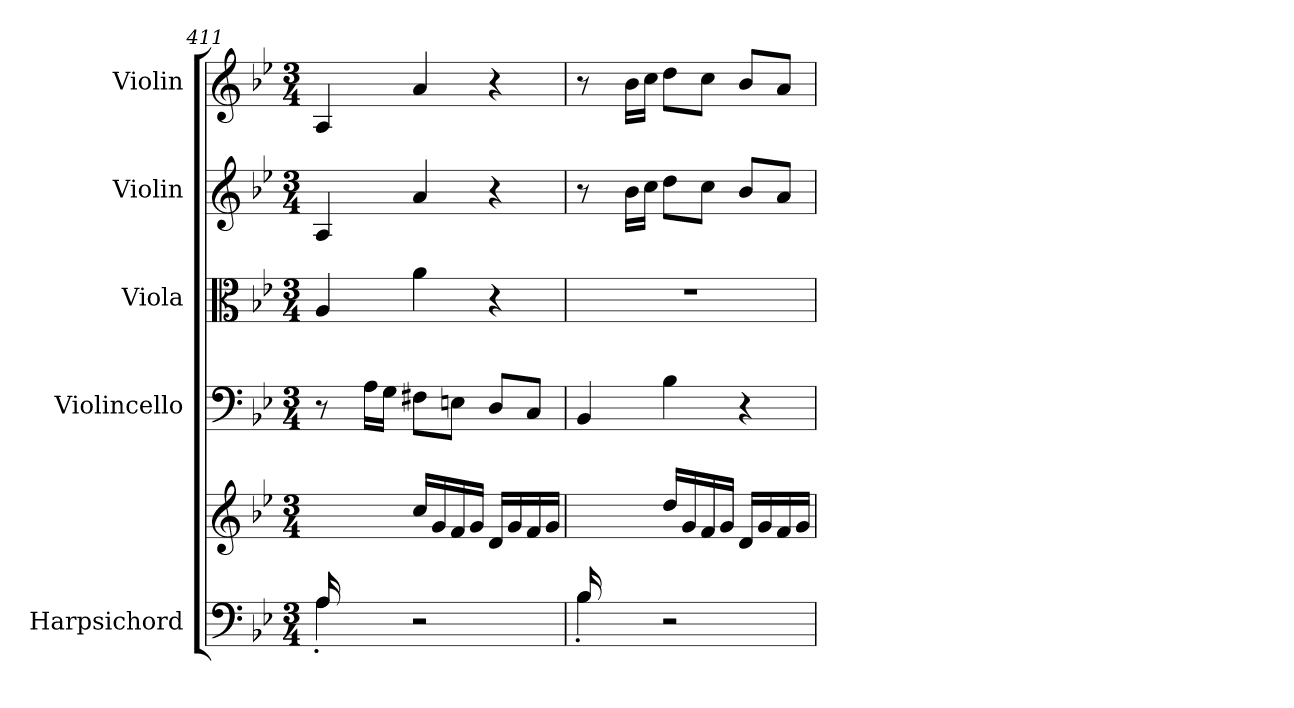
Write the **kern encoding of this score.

**kern	**kern	**kern	**kern	**kern	**kern
*part5	*part5	*part4	*part3	*part2	*part1
*staff6	*staff5	*staff4	*staff3	*staff2	*staff1
*I"Harpsichord	*	*I"Violincello	*I"Viola	*I"Violin	*I"Violin
*I'Hpschd	*	*I'Vc	*I'Vla	*I'Vln	*I'Vln
*clefF4	*clefG2	*clefF4	*clefC3	*clefG2	*clefG2
*k[b-e-]	*k[b-e-]	*k[b-e-]	*k[b-e-]	*k[b-e-]	*k[b-e-]
*M3/4	*M3/4	*M3/4	*M3/4	*M3/4	*M3/4
=411	=411	=411	=411	=411	=411
*^	*	*	*	*	*
16A/LL	4A'\	16ryy	8r	4A/	4A/	4A/
2ryy	.	16g\	.	.	.	.
.	.	16f#X\	16A\LL	.	.	.
.	.	16g\JJ	16G\JJ	.	.	.
.	2r	16cc/LL	8F#X\L	4a\	4a/	4a/
.	.	16g/	.	.	.	.
.	.	16f#/	8En\J	.	.	.
.	.	16g/JJ	.	.	.	.
.	.	16d/LL	8D/L	4r	4r	4r
8.ryy	.	16g/	.	.	.	.
.	.	16f#/	8C/J	.	.	.
.	.	16g/JJ	.	.	.	.
!!LO:LB:g=z
=412	=412	=412	=412	=412	=412	=412
16B-/LL	4B-'\	16ryy	4BB-/	2.r	8r	8r
2ryy	.	16g\	.	.	.	.
.	.	16f#X\	.	.	16b-\LL	16b-\LL
.	.	16g\JJ	.	.	16cc\JJ	16cc\JJ
.	2r	16dd/LL	4B-\	.	8dd\L	8dd\L
.	.	16g/	.	.	.	.
.	.	16f#/	.	.	8cc\J	8cc\J
.	.	16g/JJ	.	.	.	.
.	.	16d/LL	4r	.	8b-/L	8b-/L
8.ryy	.	16g/	.	.	.	.
.	.	16f#/	.	.	8a/J	8a/J
.	.	16g/JJ	.	.	.	.
*v	*v	*	*	*	*	*
=	=	=	=	=	=
*-	*-	*-	*-	*-	*-
